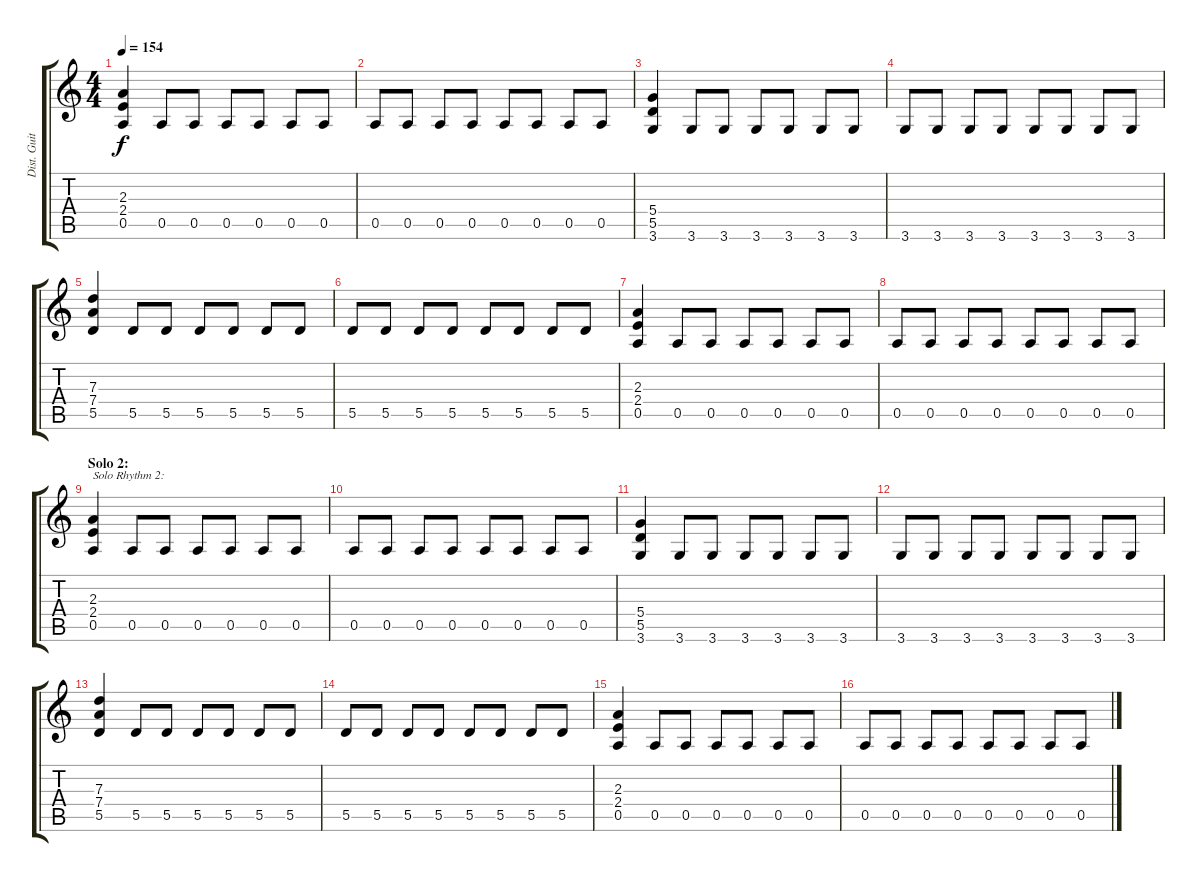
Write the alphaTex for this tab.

\track ("Dist. Guitar 2" "Dist. Guit") {instrument distortionguitar}
\staff {score tabs}
\tuning (E4 B3 G3 D3 A2 E2) {hide}
\ts (4 4)
\tempo 154
\clef g2
\ks c
(2.3 2.4 0.5).4{dy f} 0.5.8 0.5.8 0.5.8 0.5.8 0.5.8 0.5.8 |
0.5.8 0.5.8 0.5.8 0.5.8 0.5.8 0.5.8 0.5.8 0.5.8 |
(5.4 5.5 3.6).4 3.6.8 3.6.8 3.6.8 3.6.8 3.6.8 3.6.8 |
3.6.8 3.6.8 3.6.8 3.6.8 3.6.8 3.6.8 3.6.8 3.6.8 |
(7.3 7.4 5.5).4 5.5.8 5.5.8 5.5.8 5.5.8 5.5.8 5.5.8 |
5.5.8 5.5.8 5.5.8 5.5.8 5.5.8 5.5.8 5.5.8 5.5.8 |
(2.3 2.4 0.5).4 0.5.8 0.5.8 0.5.8 0.5.8 0.5.8 0.5.8 |
0.5.8 0.5.8 0.5.8 0.5.8 0.5.8 0.5.8 0.5.8 0.5.8 |
\section ("" "Solo 2:")
(2.3 2.4 0.5).4{txt "Solo Rhythm 2:"} 0.5.8 0.5.8 0.5.8 0.5.8 0.5.8 0.5.8 |
0.5.8 0.5.8 0.5.8 0.5.8 0.5.8 0.5.8 0.5.8 0.5.8 |
(5.4 5.5 3.6).4 3.6.8 3.6.8 3.6.8 3.6.8 3.6.8 3.6.8 |
3.6.8 3.6.8 3.6.8 3.6.8 3.6.8 3.6.8 3.6.8 3.6.8 |
(7.3 7.4 5.5).4 5.5.8 5.5.8 5.5.8 5.5.8 5.5.8 5.5.8 |
5.5.8 5.5.8 5.5.8 5.5.8 5.5.8 5.5.8 5.5.8 5.5.8 |
(2.3 2.4 0.5).4 0.5.8 0.5.8 0.5.8 0.5.8 0.5.8 0.5.8 |
0.5.8 0.5.8 0.5.8 0.5.8 0.5.8 0.5.8 0.5.8 0.5.8
